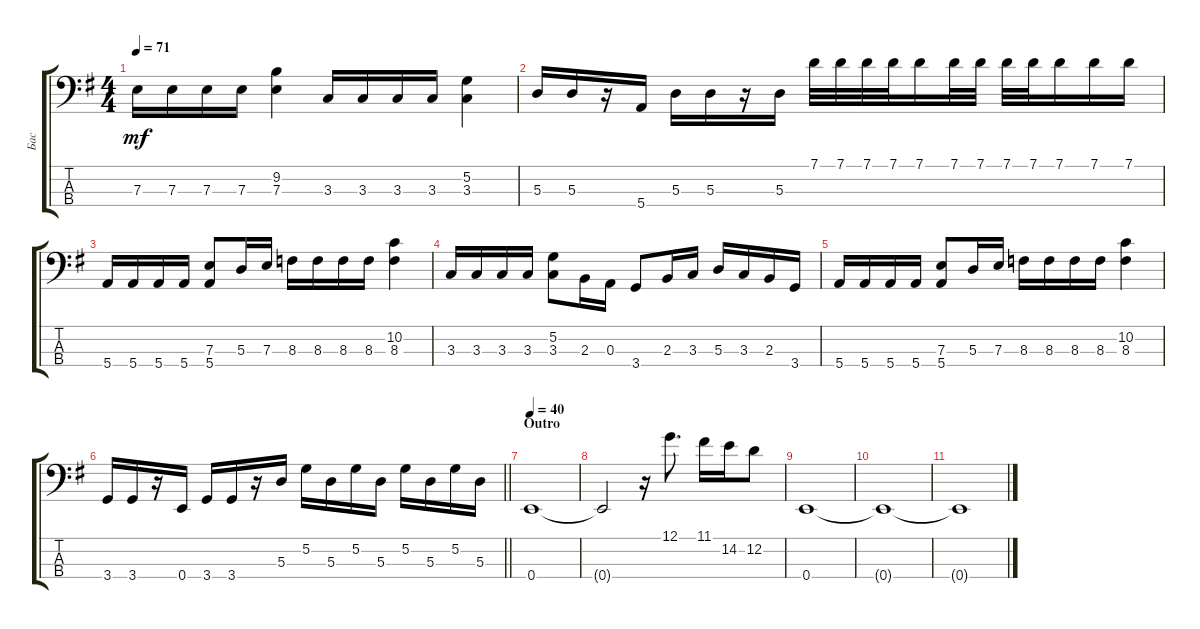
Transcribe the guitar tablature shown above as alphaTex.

\track ("Бас" "Бас") {instrument electricbassfinger}
\staff {score tabs}
\tuning (G2 D2 A1 E1) {hide}
\ts (4 4)
\tempo 71
\clef f4
\ks eminor
7.3.16{dy mf} 7.3.16 7.3.16 7.3.16 (9.2 7.3).4 3.3.16 3.3.16 3.3.16 3.3.16 (5.2 3.3).4 |
5.3.16 5.3.16 r.16 5.4.16 5.3.16 5.3.16 r.16 5.3.16 7.1.32 7.1.32 7.1.32 7.1.32 7.1.16 7.1.32 7.1.32 7.1.32 7.1.32 7.1.16 7.1.16 7.1.16 |
5.4.16 5.4.16 5.4.16 5.4.16 (7.3 5.4).8 5.3.16 7.3.16 8.3.16 8.3.16 8.3.16 8.3.16 (10.2 8.3).4 |
3.3.16 3.3.16 3.3.16 3.3.16 (5.2 3.3).8 2.3.16 0.3.16 3.4.8 2.3.16 3.3.16 5.3.16 3.3.16 2.3.16 3.4.16 |
5.4.16 5.4.16 5.4.16 5.4.16 (7.3 5.4).8 5.3.16 7.3.16 8.3.16 8.3.16 8.3.16 8.3.16 (10.2 8.3).4 |
\barLineRight lightlight
3.4.16 3.4.16 r.16 0.4.16 3.4.16 3.4.16 r.16 5.3.16 5.2.16 5.3.16 5.2.16 5.3.16 5.2.16 5.3.16 5.2.16 5.3.16 |
\section ("" "Outro")
\tempo 40
0.4.1 |
0.4{t}.2 r.16 12.1.8{d} 11.1.16 14.2.16 12.2.8 |
0.4.1 |
0.4{t}.1 |
0.4{t}.1
